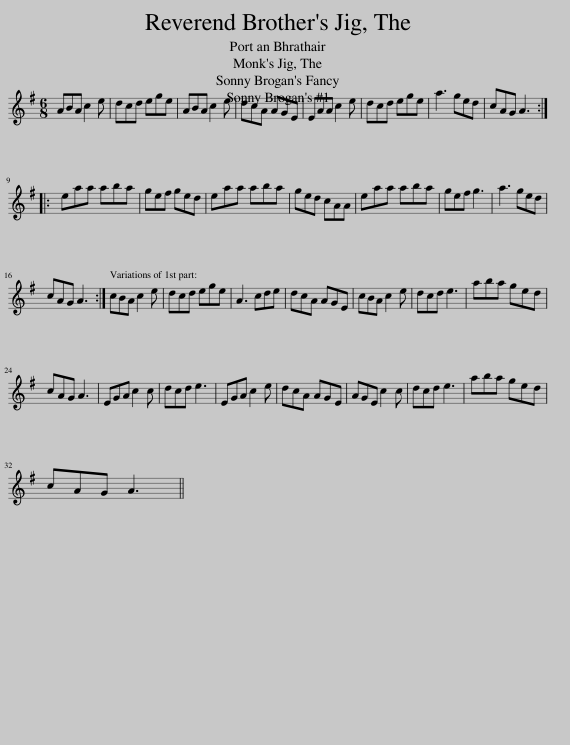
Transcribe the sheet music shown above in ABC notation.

X:1
L:1/8
M:6/8
I:linebreak $
K:G
V:1 treble
V:1
 ABA c2 e | dcd ege | ABA c2 e | dcA AGE | EAA c2 e | %5
 dcd ege | a3 ged | cAG A3 ::$ eaa aba | gef ged | %10
 eaa aba | ged cAA | eaa aba | gef g3 | a3 ged |$ %15
 cAG A3 :| cBA c2 e | dcd ege | A3 cde | dcA AGE | %20
 cBA c2 e | dcd e3 | aba ged |$ cAG A3 | EGA c2 c | %25
 dcd e3 | EGA c2 e | dcA AGE | AGE c2 c | dcd e3 | %30
 aba ged |$ cAG A3 || %32
